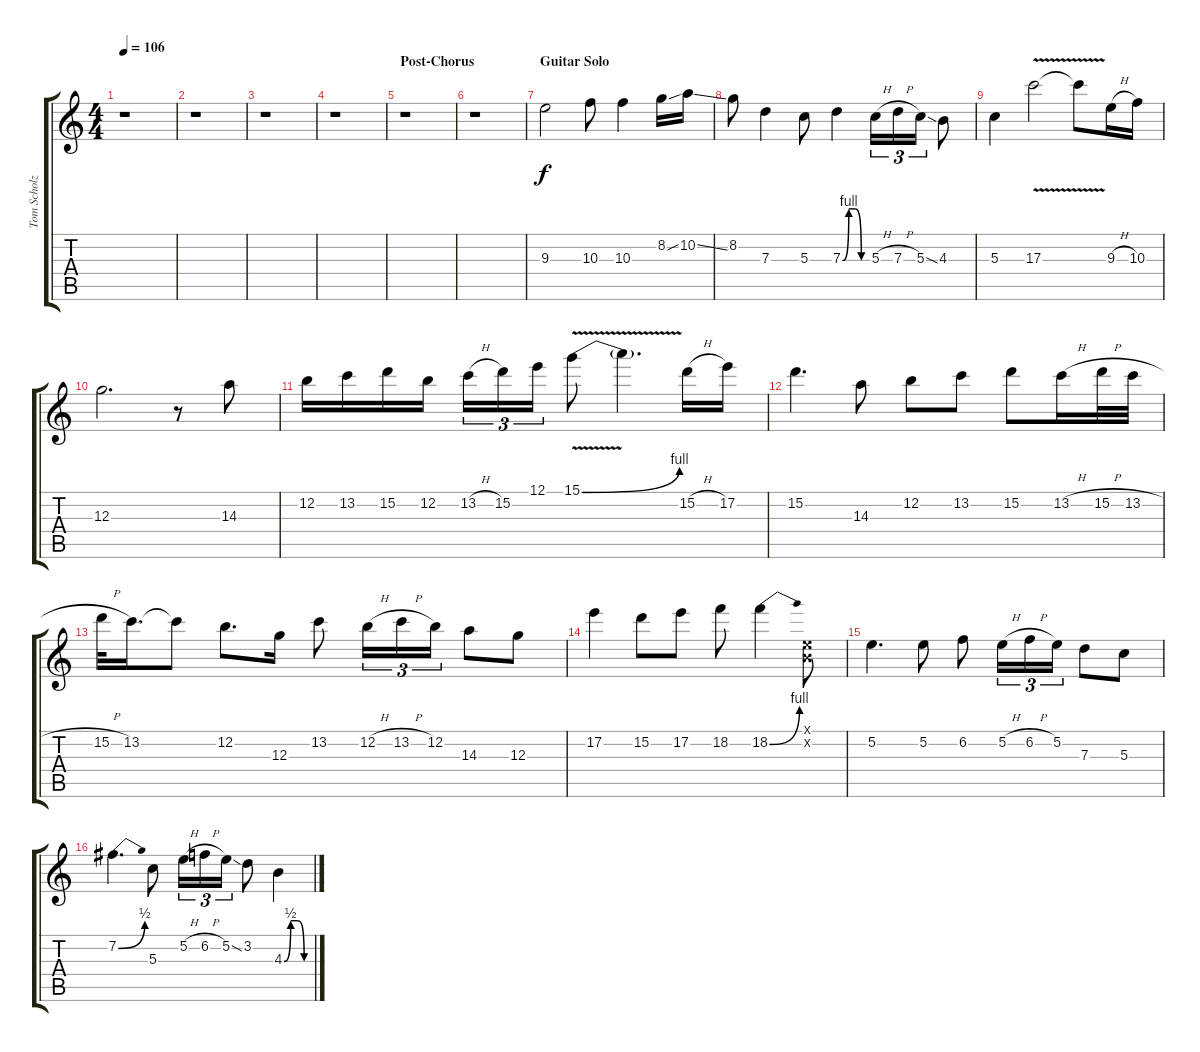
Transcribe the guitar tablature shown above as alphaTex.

\track ("Tom Scholz - Lead" "Tom Scholz") {instrument distortionguitar}
\staff {score tabs}
\tuning (E4 B3 G3 D3 A2 E2) {hide}
\ts (4 4)
\tempo 106
\clef g2
\ks c
r.1{dy f} |
r.1 |
r.1 |
r.1 |
\section ("" "Post-Chorus")
r.1 |
r.1 |
\section ("" "Guitar Solo")
9.3.2 10.3.8 10.3.4 8.2{ss}.16 10.2{ss}.16 |
8.2.8 7.3.4 5.3.8 7.3{be (custom 0 0 15 4 30 4 45 0 60 0)}.4 5.3{h}.16{tu (3 2)} 7.3{h}.16{tu (3 2)} 5.3{ss}.16{tu (3 2)} 4.3.8 |
5.3.4 17.3{v}.2 17.3{t}.8 9.3{h}.16 10.3.16 |
12.3.2{d} r.8 14.3.8 |
12.2.16 13.2.16 15.2.16 12.2.16 13.2{h}.16{tu (3 2)} 15.2.16{tu (3 2)} 12.1.16{tu (3 2)} 15.1{be (bend 0 0 60 4) v}.8 15.1{t}.4{d} 15.2{h}.16 17.2.16 |
15.2.4{d} 14.3.8 12.2.8 13.2.8 15.2.8 13.2{h}.16 15.2{h}.32 13.2{h}.32 |
15.2{h}.32 13.2.16{d} 13.2{t}.8 12.2.8{d} 12.3.16 13.2.8 12.2{h}.16{tu (3 2)} 13.2{h}.16{tu (3 2)} 12.2.16{tu (3 2)} 14.3.8 12.3.8 |
17.2.4 15.2.8 17.2.8 18.2.8 18.2{be (bend 0 0 60 4)}.4 (0.1{x} 0.2{x}).8 |
5.2.4{d} 5.2.8 6.2.8 5.2{h}.16{tu (3 2)} 6.2{h}.16{tu (3 2)} 5.2.16{tu (3 2)} 7.3.8 5.3.8 |
7.2{be (bend 0 0 60 2)}.4{d} 5.3.8 5.2{h}.16{tu (3 2)} 6.2{h}.16{tu (3 2)} 5.2{ss}.16{tu (3 2)} 3.2.8 4.3{be (custom 0 0 15 2 30 2 45 0 60 0)}.4
